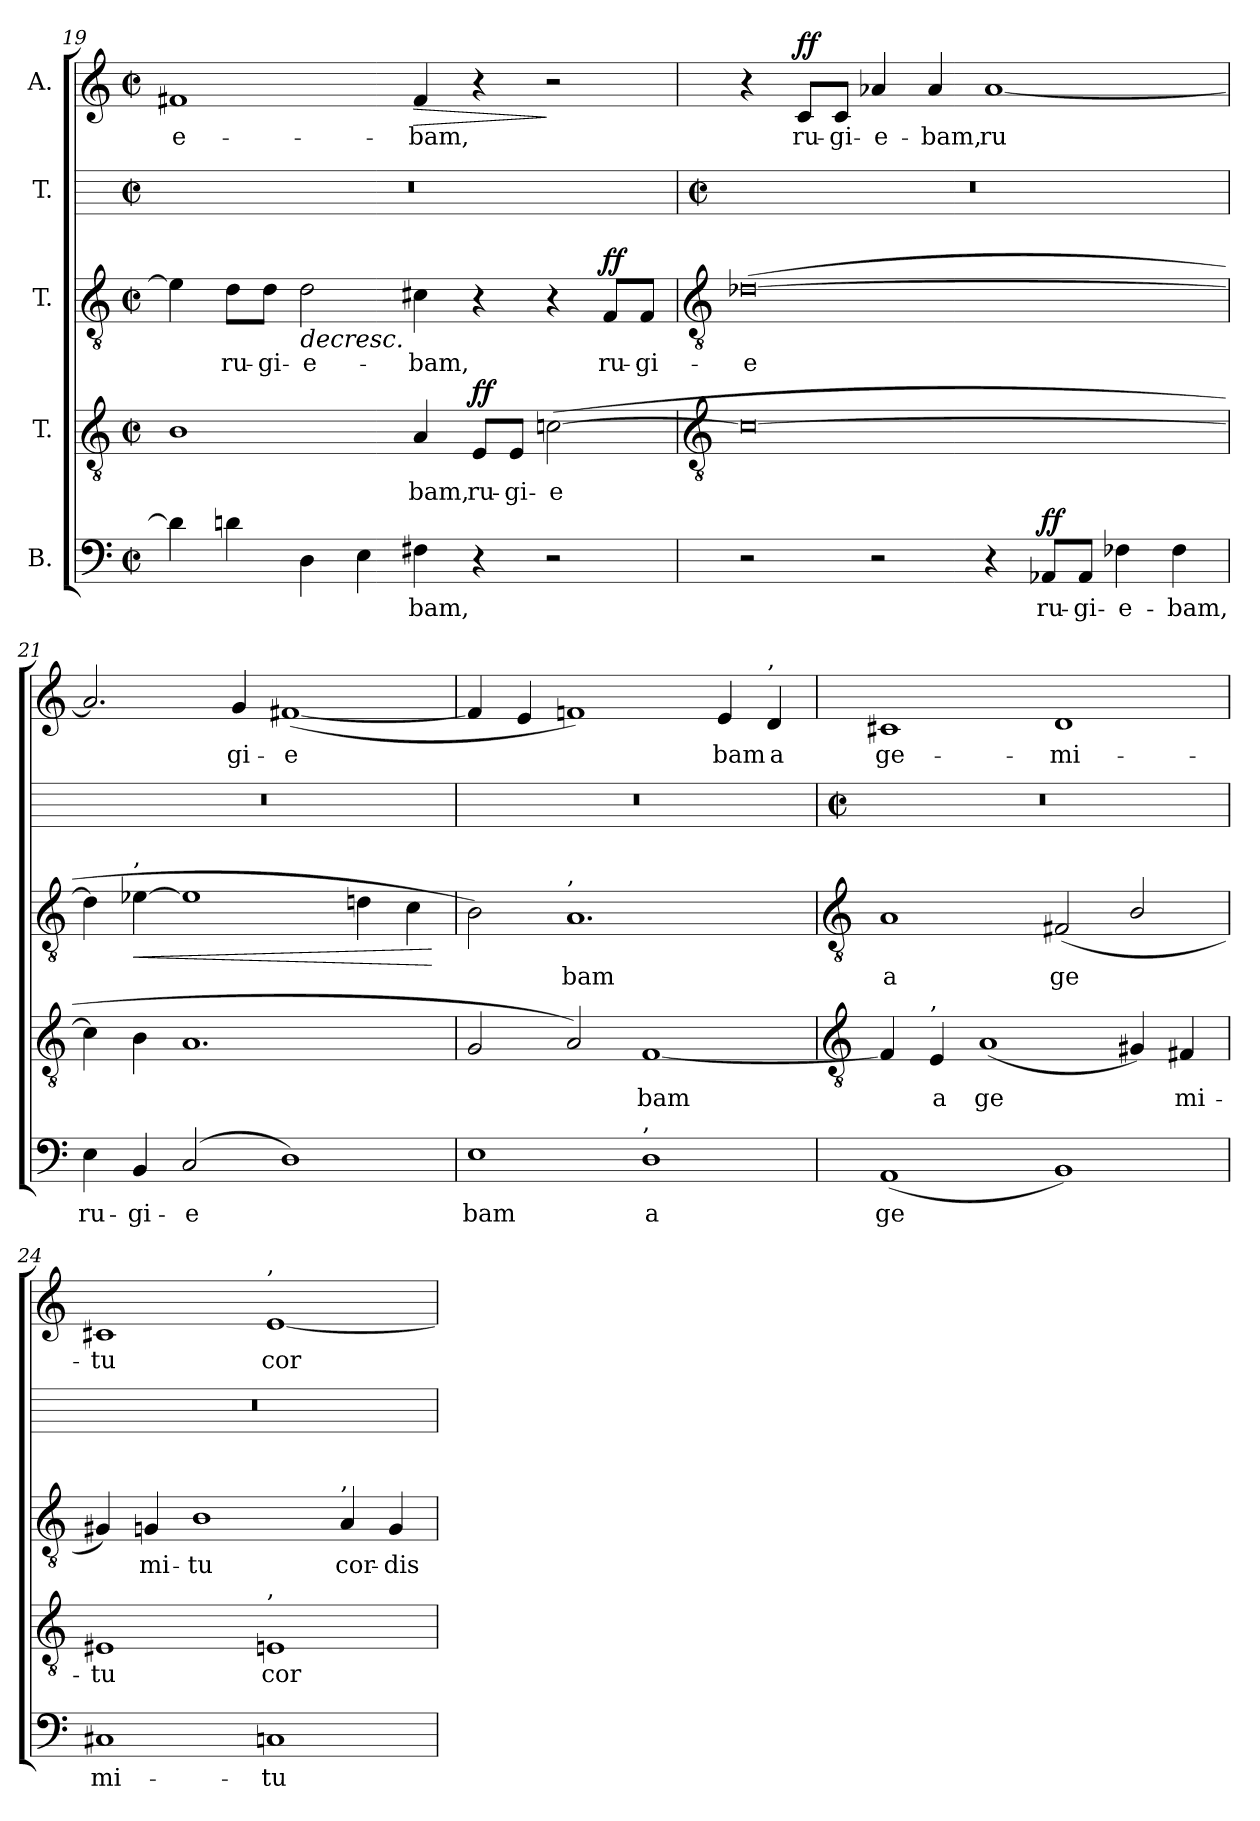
**kern	**text	**dynam	**kern	**text	**dynam	**kern	**text	**dynam	**kern	**kern	**text	**dynam
*part5	*part5	*part5	*part4	*part4	*part4	*part3	*part3	*part3	*part2	*part1	*part1	*part1
*staff5	*staff5	*staff5	*staff4	*staff4	*staff4	*staff3	*staff3	*staff3	*staff2	*staff1	*staff1	*staff1
*I"B.	*	*	*I"T.	*	*	*I"T.	*	*	*I"T.	*I"A.	*	*
*clefF4	*	*	*clefGv2	*	*	*clefGv2	*	*	*	*clefG2	*	*
*k[]	*	*	*k[]	*	*	*k[]	*	*	*	*k[]	*	*
*C:	*	*	*C:	*	*	*C:	*	*	*	*C:	*	*
*M4/2	*	*	*M4/2	*	*	*M4/2	*	*	*M4/2	*M4/2	*	*
*met(c|)	*	*	*met(c|)	*	*	*met(c|)	*	*	*met(c|)	*met(c|)	*	*
=19	=19	=19	=19	=19	=19	=19	=19	=19	=19	=19	=19	=19
!	!	!	!	!	!	!	!	!	!	!	!LO:LY:b	!
4d-]	.	.	1B	.	.	4e-]	.	.	0r	1f#X	-e-	.
!	!	!	!	!	!	!	!LO:LY:b	!	!	!	!	!
4dn	.	.	.	.	.	8dL	ru-	.	.	.	.	.
!	!	!	!	!	!	!	!LO:LY:b	!	!	!	!	!
.	.	.	.	.	.	8dJ	-gi-	.	.	.	.	.
!	!	!	!	!	!	!	!LO:LY:b	!LO:HP:b	!	!	!	!
4D	.	.	.	.	.	2d	-e-	>	.	.	.	.
4E	.	.	.	.	.	.	.	.	.	.	.	.
!	!LO:LY:b	!	!	!LO:LY:b	!	!	!LO:LY:b	!	!	!	!LO:LY:b	!LO:HP:b
4F#X	bam,	.	4A	bam,	.	4c#X	-bam,	.	.	4f#	-bam,	>
!	!	!	!	!LO:LY:b	!LO:DY:a	!	!	!	!	!	!	!
4r	.	.	8EL	ru-	ff	4r	.	.	.	4r	.	.
!	!	!	!	!LO:LY:b	!	!	!	!	!	!	!	!
.	.	.	8EJ	-gi-	.	.	.	.	.	.	.	.
!	!	!	!	!LO:LY:b	!	!	!	!	!	!	!	!
2r	.	.	(<[2cn	-e	.	4r	.	.	.	2r	.	]
!	!	!	!	!	!	!	!LO:LY:b	!LO:DY:a	!	!	!	!
.	.	.	.	.	.	8FL	ru-	ff	.	.	.	.
!	!	!	!	!	!	!	!LO:LY:b	!	!	!	!	!
.	.	.	.	.	.	8FJ	-gi-	.	.	.	.	.
!!LO:LB:g=z
=20	=20	=20	=20	=20	=20	=20	=20	=20	=20	=20	=20	=20
*	*	*	*clefGv2	*	*	*clefGv2	*	*	*	*	*	*
*	*	*	*	*	*	*	*	*	*M4/2	*	*	*
*	*	*	*	*	*	*	*	*	*met(c|)	*	*	*
!	!	!	!	!	!	!	!LO:LY:b	!	!	!	!	!
2r	.	.	0c_	.	.	(>[0d-X	-e	.	0r	4r	.	.
!	!	!	!	!	!	!	!	!	!	!	!LO:LY:b	!LO:DY:a
.	.	.	.	.	.	.	.	.	.	8cL	ru-	ff
!	!	!	!	!	!	!	!	!	!	!	!LO:LY:b	!
.	.	.	.	.	.	.	.	.	.	8cJ	-gi-	.
!	!	!	!	!	!	!	!	!	!	!	!LO:LY:b	!
2r	.	.	.	.	.	.	.	.	.	4a-X	-e-	.
!	!	!	!	!	!	!	!	!	!	!	!LO:LY:b	!
.	.	.	.	.	.	.	.	.	.	4a-	-bam,	.
!	!	!	!	!	!	!	!	!	!	!	!LO:LY:b	!
4r	.	.	.	.	.	.	.	.	.	[1a-	ru	.
!	!LO:LY:b	!LO:DY:a	!	!	!	!	!	!	!	!	!	!
8AA-XL	ru-	ff	.	.	.	.	.	.	.	.	.	.
!	!LO:LY:b	!	!	!	!	!	!	!	!	!	!	!
8AA-J	-gi-	.	.	.	.	.	.	.	.	.	.	.
!	!LO:LY:b	!	!	!	!	!	!	!	!	!	!	!
4F-X	-e-	.	.	.	.	.	.	.	.	.	.	.
!	!LO:LY:b	!	!	!	!	!	!	!	!	!	!	!
4F-	-bam,	.	.	.	.	.	.	.	.	.	.	.
=21	=21	=21	=21	=21	=21	=21	=21	=21	=21	=21	=21	=21
!	!LO:LY:b	!	!	!	!	!	!	!	!	!	!	!
4E	ru-	.	4c]	.	.	4d-]	.	.	0r	2.a-]	.	.
!	!	!	!	!	!	!LO:TX:a:t=,	!	!	!	!	!	!
!	!LO:LY:b	!	!	!	!	!	!	!LO:HP:b	!	!	!	!
4BB	-gi-	.	4B	.	.	[4e-X	.	<	.	.	.	.
!	!LO:LY:b	!	!	!	!	!	!	!	!	!	!	!
(<2C	-e	.	1.A	.	.	1e-]	.	.	.	.	.	.
!	!	!	!	!	!	!	!	!	!	!	!LO:LY:b	!
.	.	.	.	.	.	.	.	.	.	4g	gi-	.
!	!	!	!	!	!	!	!	!	!	!	!LO:LY:b	!
1D)	.	.	.	.	.	.	.	.	.	(<[1f#X	-e	.
.	.	.	.	.	.	4dn	.	]	.	.	.	.
.	.	.	.	.	.	4c	.	.	.	.	.	.
.	.	.	.	.	.	.	.	[	.	.	.	.
=22	=22	=22	=22	=22	=22	=22	=22	=22	=22	=22	=22	=22
!	!LO:LY:b	!	!	!	!	!	!	!	!	!	!	!
1E	bam	.	2G	.	.	2B)	.	.	0r	4f#]	.	.
.	.	.	.	.	.	.	.	.	.	4e	.	.
!	!	!	!	!	!	!LO:TX:a:t=,	!	!	!	!	!	!
!	!	!	!	!	!	!	!LO:LY:b	!	!	!	!	!
.	.	.	2A)	.	.	1.A	bam	.	.	1fn)	.	.
!LO:TX:a:t=,	!	!	!	!	!	!	!	!	!	!	!	!
!	!LO:LY:b	!	!	!LO:LY:b	!	!	!	!	!	!	!	!
1D	a	.	[1F	bam	.	.	.	.	.	.	.	.
!	!	!	!	!	!	!	!	!	!	!	!LO:LY:b	!
.	.	.	.	.	.	.	.	.	.	4e	bam	.
!	!	!	!	!	!	!	!	!	!	!LO:TX:a:t=,	!	!
!	!	!	!	!	!	!	!	!	!	!	!LO:LY:b	!
.	.	.	.	.	.	.	.	.	.	4d	a	.
!!LO:LB:g=z
=23	=23	=23	=23	=23	=23	=23	=23	=23	=23	=23	=23	=23
*	*	*	*clefGv2	*	*	*clefGv2	*	*	*	*	*	*
*	*	*	*	*	*	*	*	*	*M4/2	*	*	*
*	*	*	*	*	*	*	*	*	*met(c|)	*	*	*
!	!LO:LY:b	!	!	!	!	!	!LO:LY:b	!	!	!	!LO:LY:b	!
(<1AA	ge	.	4F]	.	.	1A	a	.	0r	1c#X	ge-	.
!	!	!	!LO:TX:a:t=,	!	!	!	!	!	!	!	!	!
!	!	!	!	!LO:LY:b	!	!	!	!	!	!	!	!
.	.	.	4E	a	.	.	.	.	.	.	.	.
!	!	!	!	!LO:LY:b	!	!	!	!	!	!	!	!
.	.	.	(<1A	ge	.	.	.	.	.	.	.	.
!	!	!	!	!	!	!	!LO:LY:b	!	!	!	!LO:LY:b	!
1BB)	.	.	.	.	.	(<2F#X	ge	.	.	1d	-mi-	.
.	.	.	4G#X)	.	.	2B/	.	.	.	.	.	.
!	!	!	!	!LO:LY:b	!	!	!	!	!	!	!	!
.	.	.	4F#X	mi-	.	.	.	.	.	.	.	.
=24	=24	=24	=24	=24	=24	=24	=24	=24	=24	=24	=24	=24
!	!LO:LY:b	!	!	!LO:LY:b	!	!	!	!	!	!	!LO:LY:b	!
1C#X	mi-	.	1E#X	-tu	.	4G#X)	.	.	0r	1c#X	-tu	.
!	!	!	!	!	!	!	!LO:LY:b	!	!	!	!	!
.	.	.	.	.	.	4Gn	mi-	.	.	.	.	.
!	!	!	!	!	!	!	!LO:LY:b	!	!	!	!	!
.	.	.	.	.	.	1B	-tu	.	.	.	.	.
!	!	!	!	!	!	!	!	!	!	!LO:TX:a:t=,	!	!
!	!	!	!LO:TX:a:t=,	!	!	!	!	!	!	!	!	!
!	!LO:LY:b	!	!	!LO:LY:b	!	!	!	!	!	!	!LO:LY:b	!
1Cn	-tu	.	1En	cor	.	.	.	.	.	[1e	cor	.
!	!	!	!	!	!	!LO:TX:a:t=,	!	!	!	!	!	!
!	!	!	!	!	!	!	!LO:LY:b	!	!	!	!	!
.	.	.	.	.	.	4A	cor-	.	.	.	.	.
!	!	!	!	!	!	!	!LO:LY:b	!	!	!	!	!
.	.	.	.	.	.	4G	-dis	.	.	.	.	.
=	=	=	=	=	=	=	=	=	=	=	=	=
*-	*-	*-	*-	*-	*-	*-	*-	*-	*-	*-	*-	*-
